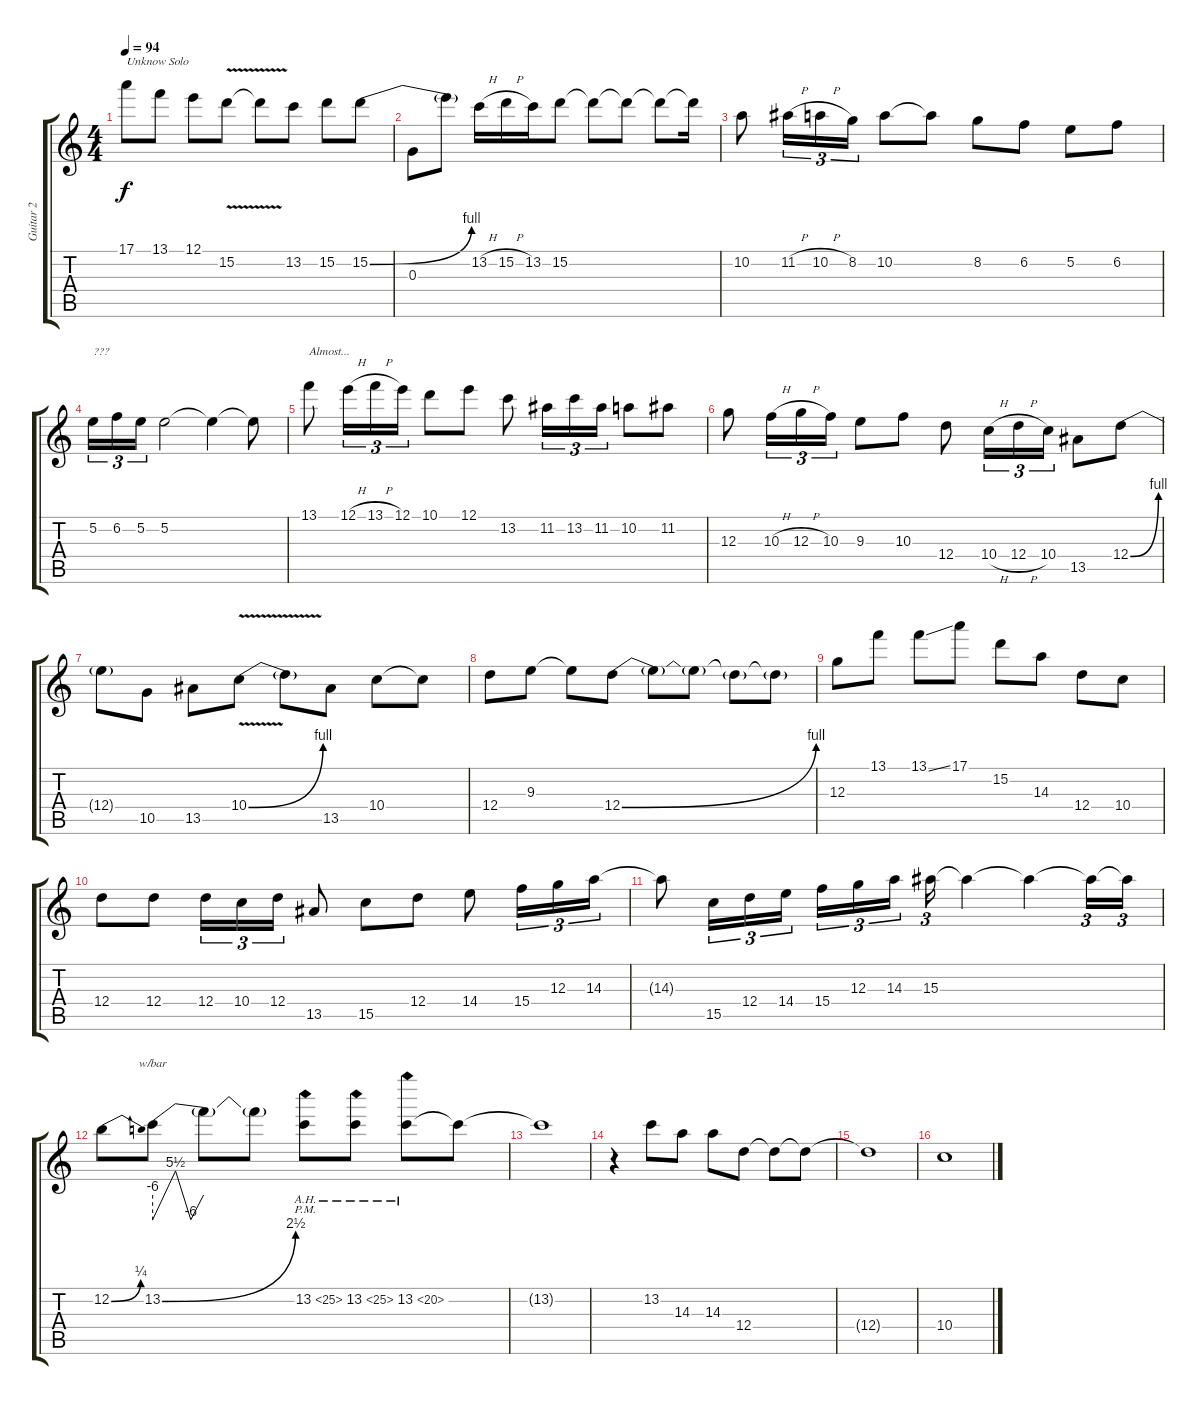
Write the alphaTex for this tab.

\track ("Guitar 2" "Guitar 2") {instrument distortionguitar}
\staff {score tabs}
\tuning (E4 B3 G3 D3 A2 E2) {hide}
\ts (4 4)
\tempo 94
\clef g2
\ks c
17.1.8{txt "Unknow Solo" dy f instrument distortionguitar} 13.1.8 12.1.8 15.2{v}.8 15.2{t}.8 13.2.8 15.2.8 15.2{be (bend 0 0 60 4)}.8 |
0.3.8 15.2{t}.8 13.2{h}.16 15.2{h}.16 13.2.16 15.2.8 15.2{t}.8 15.2{t}.8 15.2{t}.8 15.2{t}.16 |
10.2.8 11.2{h}.16{tu (3 2)} 10.2{h}.16{tu (3 2)} 8.2.16{tu (3 2)} 10.2.8 10.2{t}.8 8.2.8 6.2.8 5.2.8 6.2.8 |
5.2.16{tu (3 2) txt "???"} 6.2.16{tu (3 2)} 5.2.16{tu (3 2)} 5.2.2 5.2{t}.4 5.2{t}.8 |
13.1.8{txt "Almost..."} 12.1{h}.16{tu (3 2)} 13.1{h}.16{tu (3 2)} 12.1.16{tu (3 2)} 10.1.8 12.1.8 13.2.8 11.2.16{tu (3 2)} 13.2.16{tu (3 2)} 11.2.16{tu (3 2)} 10.2.8 11.2.8 |
12.3.8 10.3{h}.16{tu (3 2)} 12.3{h}.16{tu (3 2)} 10.3.16{tu (3 2)} 9.3.8 10.3.8 12.4.8 10.4{h}.16{tu (3 2)} 12.4{h}.16{tu (3 2)} 10.4.16{tu (3 2)} 13.5.8 12.4{be (bend 0 0 60 4)}.8 |
12.4{t}.8 10.5.8 13.5.8 10.4{be (bend 0 0 60 4) v}.8 10.4{t}.8 13.5.8 10.4.8 10.4{t}.8 |
12.4.8 9.3.8 9.3{t}.8 12.4{be (bend 0 0 60 4)}.8 12.4{t}.8 12.4{t}.8 12.4{t}.8 12.4{t}.8 |
12.3.8 13.1.8 13.1{ss}.8 17.1.8 15.2.8 14.3.8 12.4.8 10.4.8 |
12.4.8 12.4.8 12.4.16{tu (3 2)} 10.4.16{tu (3 2)} 12.4.16{tu (3 2)} 13.5.8 15.5.8 12.4.8 14.4.8 15.4.16{tu (3 2)} 12.3.16{tu (3 2)} 14.3.16{tu (3 2)} |
14.3{t}.8 15.5.16{tu (3 2)} 12.4.16{tu (3 2)} 14.4.16{tu (3 2)} 15.4.16{tu (3 2)} 12.3.16{tu (3 2)} 14.3.16{tu (3 2)} 15.3.16{tu (3 2)} 15.3{t}.4 15.3{t}.4 15.3{t}.16{tu (3 2)} 15.3{t}.16{tu (3 2)} |
12.2{be (bend 0 0 60 1)}.8 13.2{be (bend 0 0 60 10)}.8{tbe (custom default 0 -24 27 22 45 -24 60 0)} 13.2{t}.8 13.2{t}.8 13.2{ah 12 pm}.8 13.2{ah 12}.8 13.2{ah 7}.8 13.2{t}.8 |
13.2{t}.1 |
r.4 13.2.8 14.3.8 14.3.8 12.4.8 12.4{t}.8 12.4{t}.8 |
12.4{t}.1 |
10.4.1
